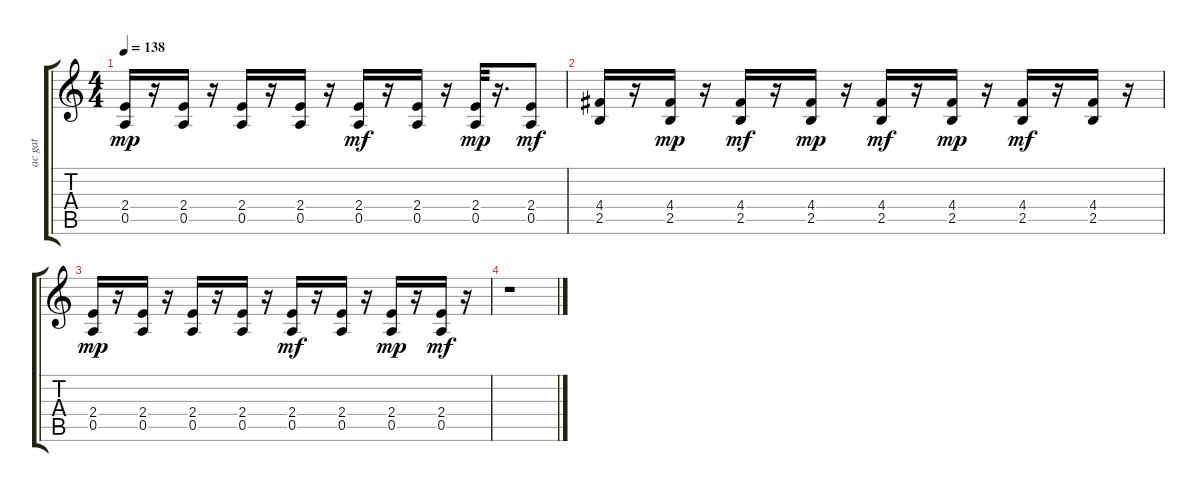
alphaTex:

\track ("ac gat" "ac gat") {instrument acousticguitarsteel}
\staff {score tabs}
\tuning (E4 B3 G3 D3 A2 E2) {hide}
\ts (4 4)
\tempo 138
\clef g2
\ks c
(2.4 0.5).16{dy mp} r.16 (2.4 0.5).16 r.16 (2.4 0.5).16 r.16 (2.4 0.5).16 r.16 (2.4 0.5).16{dy mf} r.16 (2.4 0.5).16 r.16 (2.4 0.5).32{dy mp} r.16{d} (2.4 0.5).8{dy mf} |
(4.4 2.5).16 r.16 (4.4 2.5).16{dy mp} r.16 (4.4 2.5).16{dy mf} r.16 (4.4 2.5).16{dy mp} r.16 (4.4 2.5).16{dy mf} r.16 (4.4 2.5).16{dy mp} r.16 (4.4 2.5).16{dy mf} r.16 (4.4 2.5).16 r.16 |
(2.4 0.5).16{dy mp} r.16 (2.4 0.5).16 r.16 (2.4 0.5).16 r.16 (2.4 0.5).16 r.16 (2.4 0.5).16{dy mf} r.16 (2.4 0.5).16 r.16 (2.4 0.5).16{dy mp} r.16 (2.4 0.5).16{dy mf} r.16 |
r.1
